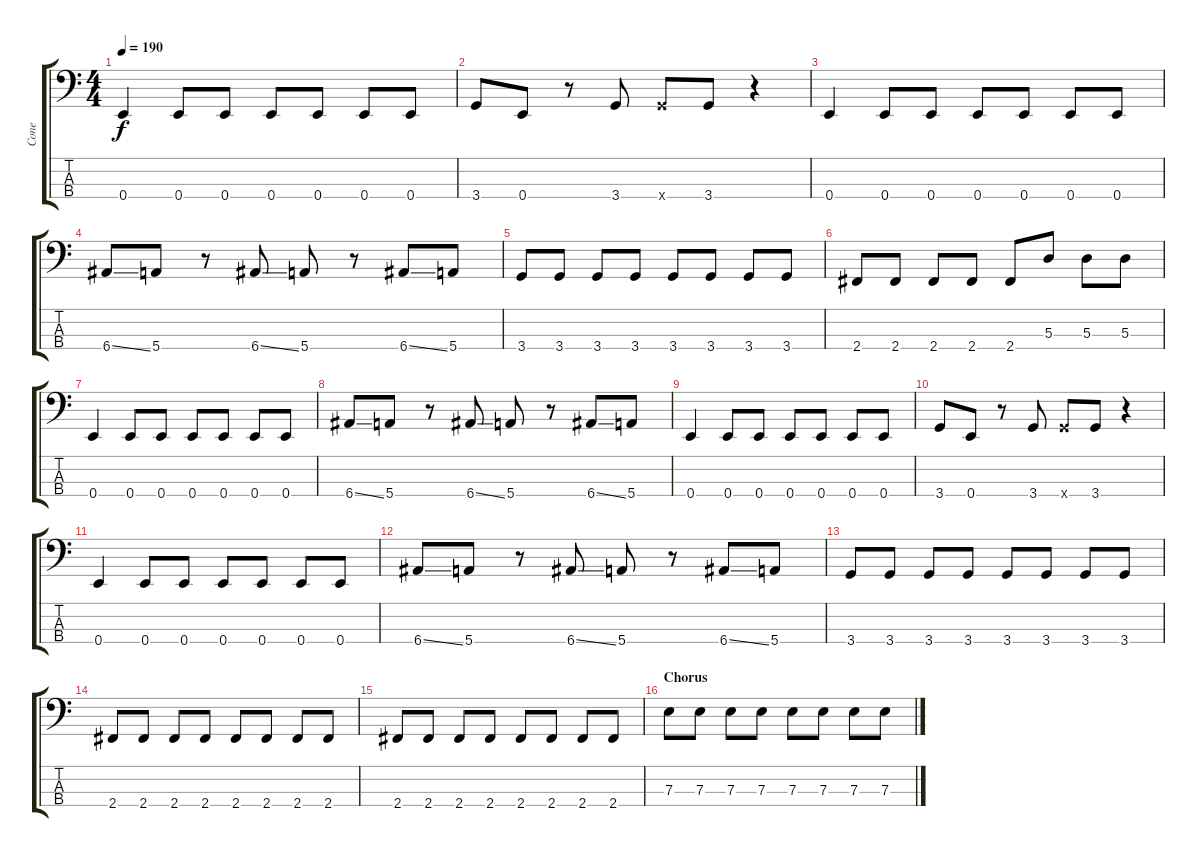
\track ("Cone" "Cone") {instrument electricbassfinger}
\staff {score tabs}
\tuning (G2 D2 A1 E1) {hide}
\ts (4 4)
\tempo 190
\clef f4
\ks c
0.4.4{dy f} 0.4.8 0.4.8 0.4.8 0.4.8 0.4.8 0.4.8 |
3.4.8 0.4.8 r.8 3.4.8 3.4{x}.8 3.4.8 r.4 |
0.4.4 0.4.8 0.4.8 0.4.8 0.4.8 0.4.8 0.4.8 |
6.4{ss}.8 5.4.8 r.8 6.4{ss}.8 5.4.8 r.8 6.4{ss}.8 5.4.8 |
3.4.8 3.4.8 3.4.8 3.4.8 3.4.8 3.4.8 3.4.8 3.4.8 |
2.4.8 2.4.8 2.4.8 2.4.8 2.4.8 5.3.8 5.3.8 5.3.8 |
0.4.4 0.4.8 0.4.8 0.4.8 0.4.8 0.4.8 0.4.8 |
6.4{ss}.8 5.4.8 r.8 6.4{ss}.8 5.4.8 r.8 6.4{ss}.8 5.4.8 |
0.4.4 0.4.8 0.4.8 0.4.8 0.4.8 0.4.8 0.4.8 |
3.4.8 0.4.8 r.8 3.4.8 3.4{x}.8 3.4.8 r.4 |
0.4.4 0.4.8 0.4.8 0.4.8 0.4.8 0.4.8 0.4.8 |
6.4{ss}.8 5.4.8 r.8 6.4{ss}.8 5.4.8 r.8 6.4{ss}.8 5.4.8 |
3.4.8 3.4.8 3.4.8 3.4.8 3.4.8 3.4.8 3.4.8 3.4.8 |
2.4.8 2.4.8 2.4.8 2.4.8 2.4.8 2.4.8 2.4.8 2.4.8 |
2.4.8 2.4.8 2.4.8 2.4.8 2.4.8 2.4.8 2.4.8 2.4.8 |
\section ("" "Chorus")
7.3.8 7.3.8 7.3.8 7.3.8 7.3.8 7.3.8 7.3.8 7.3.8
